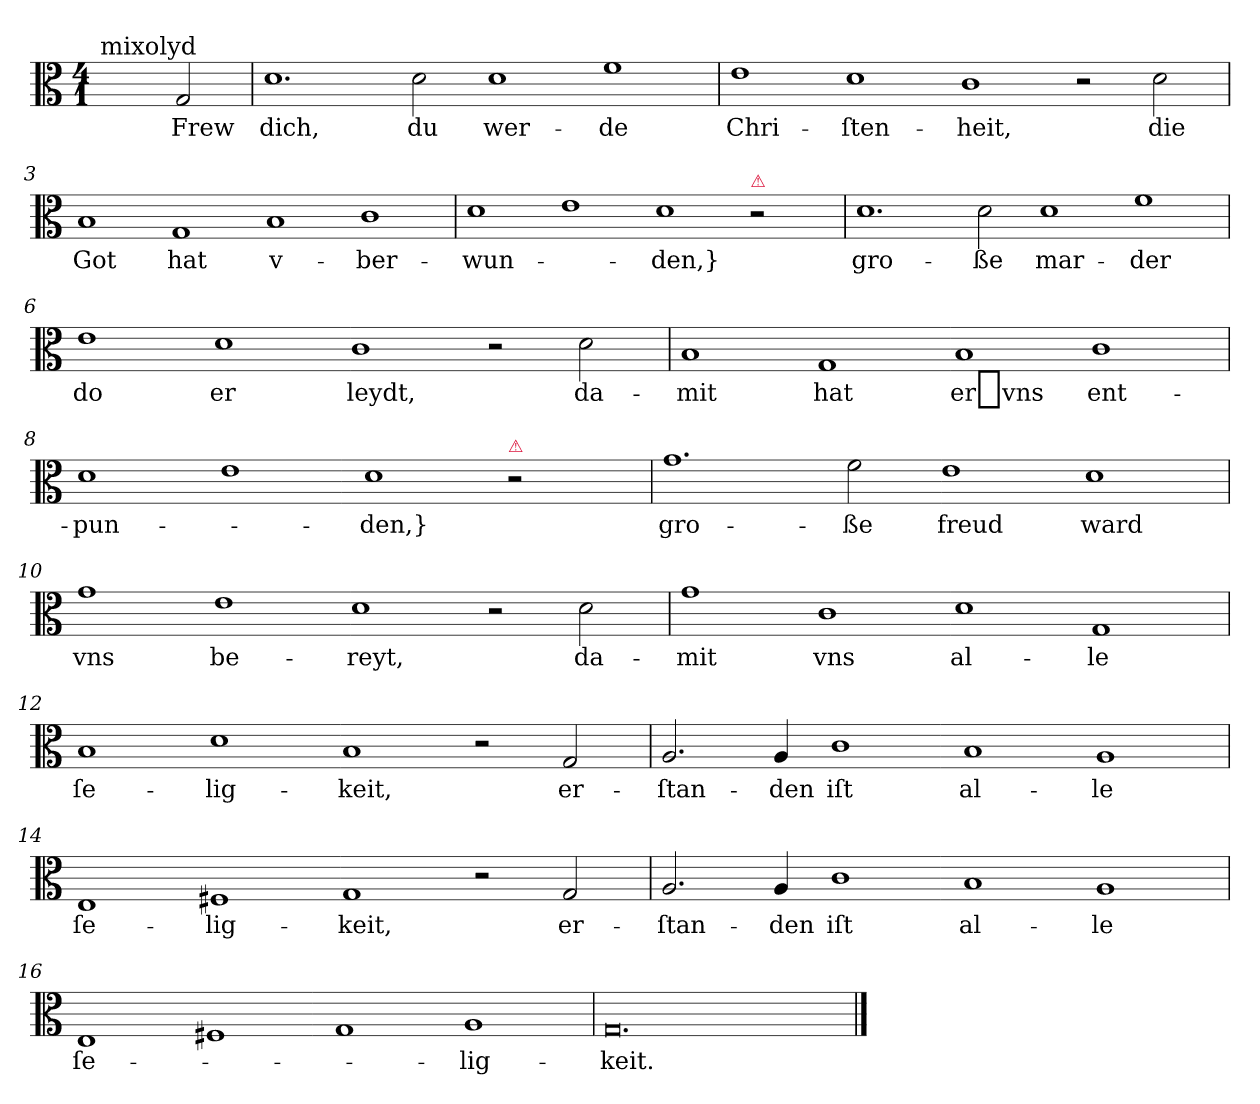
**kern	**text
*part1	*part1
*staff1	*staff1
*clefC3	*
*k[]	*
*G:mix	*
*M4/1	*
=	=
!LO:TX:a:t=mixolyd	!
2ryy	.
2G	Frew
=1	=1
1.d	dich,
2d	du
1d	wer-
1f	-de
=2	=2
1e	Chri-
1d	-ſten-
1c	-heit,
2r	.
2d	die
=3	=3
1B	Got
1G	hat
1B	v-
1c	-ber-
=4	=4
1d	-wun-
1e	.
1d	-den,}
!LO:TX:a:color=crimson:t=⚠	!
!LO:N:vis=2	!
1r	.
=5	=5
1.d	gro-
2d	-ße
1d	mar-
1f	-der
=6	=6
1e	do
1d	er
1c	leydt,
2r	.
2d	da-
=7	=7
1B	-mit
1G	hat
1B	er_vns
1c	ent-
=8	=8
1d	-pun-
1e	.
1d	-den,}
!LO:TX:a:color=crimson:t=⚠	!
!LO:N:vis=2	!
1r	.
=9	=9
1.g	gro-
2f	-ße
1e	freud
1d	ward
=10	=10
1g	vns
1e	be-
1d	-reyt,
2r	.
2d	da-
=11	=11
1g	-mit
1c	vns
1d	al-
1G	-le
=12	=12
1B	ſe-
1d	-lig-
1B	-keit,
2r	.
2G	er-
=13	=13
2.A	-ſtan-
4A	-den
1c	iſt
1B	al-
1A	-le
=14	=14
1E	ſe-
1F#X	-lig-
1G	-keit,
2r	.
2G	er-
=15	=15
2.A	-ſtan-
4A	-den
1c	iſt
1B	al-
1A	-le
=16	=16
1E	ſe-
1F#X	.
1G	.
1A	-lig-
=17	=17
0.G/	-keit.
==	==
*-	*-
